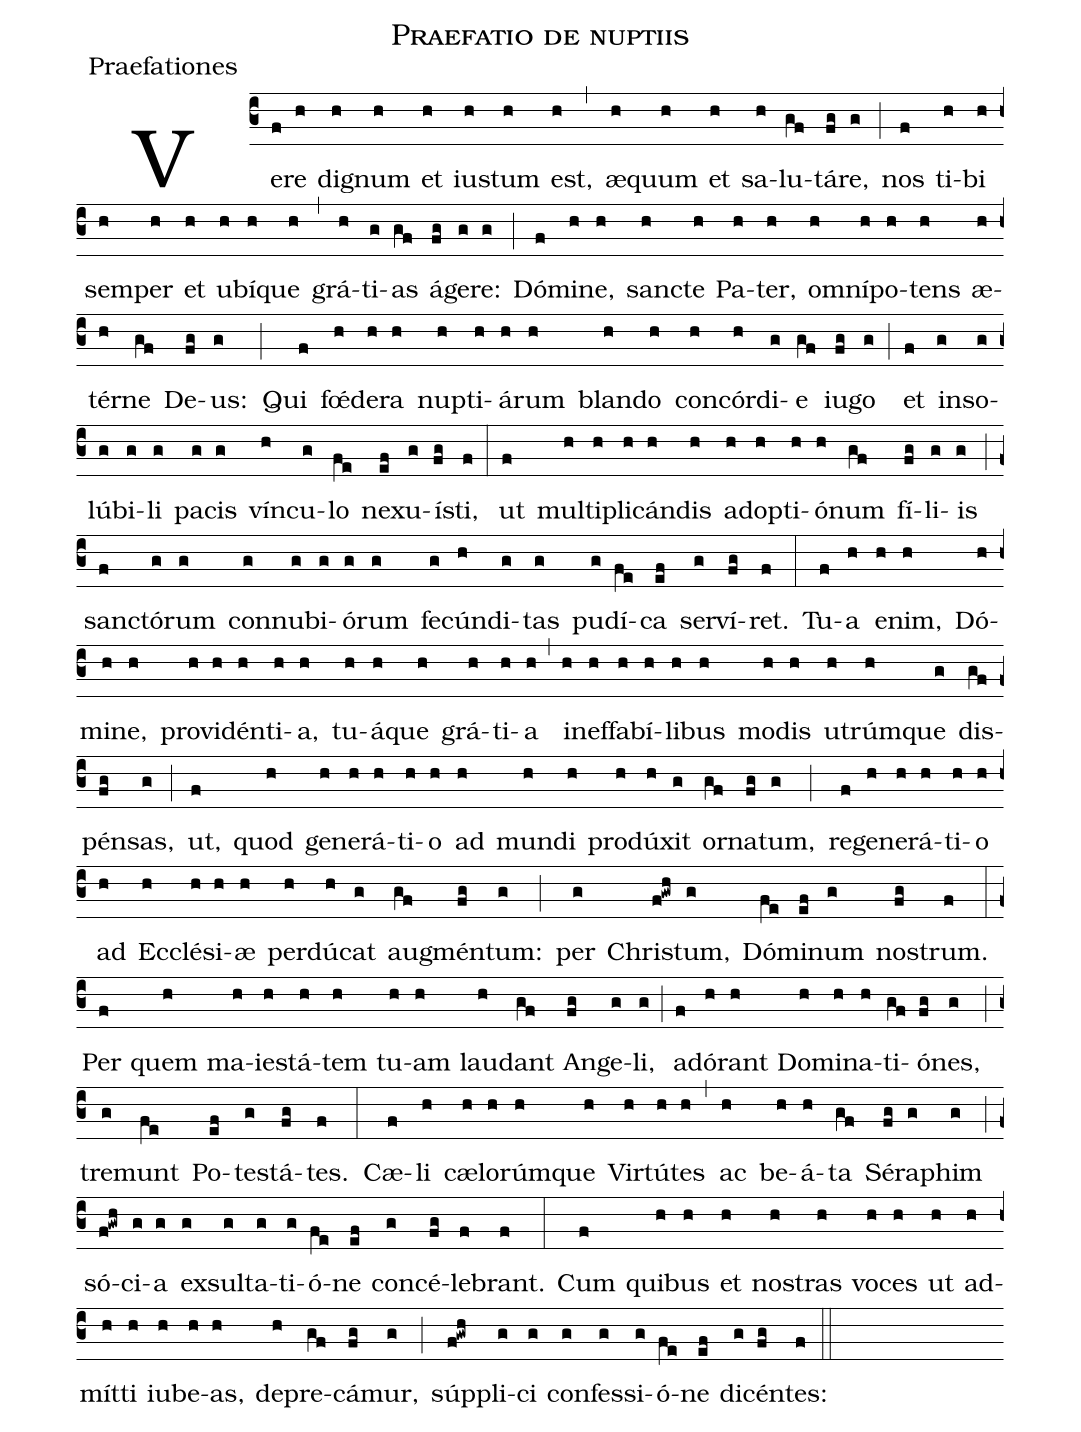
name:Praefatio de nuptiis;
office-part:Praefationes;
%%
occasion: Missa votiva pro Sponsis;
book: Præfationes a Sancta Sede concessæ pro antiqua vel extraordinaria Ritus Romani forma, Liberia Editrice Vaticana, 2020;
%%
(c3) Ve(f)re(h) di(h)gnum(h) et(h) iu(h)stum(h) est,(h) (,) æ(h)quum(h) et(h) sa(h)lu(gf)tá(fg)re,(g) (;) nos(f) ti(h)bi(h) sem(h)per(h) et(h) u(h)bí(h)que(h) (,) grá(h)ti(g)as(gf) á(fg)ge(g)re:(g) (;) Dó(f)mi(h)ne,(h) sanc(h)te(h) Pa(h)ter,(h) o(h)mní(h)po(h)tens(h) æ(h)tér(h)ne(gf) De(fg)us:(g) (;) Qui(f) fœ́(h)de(h)ra(h) nup(h)ti(h)á(h)rum(h) blan(h)do(h) con(h)cór(h)di(g)e(gf) iu(fg)go(g) (;) et(f) in(g)so(g)lú(g)bi(g)li(g) pa(g)cis(g) vín(h)cu(g)lo(fe) ne(ef)xu(g)í(fg)sti,(f) (:) ut(f) mul(h)ti(h)pli(h)cán(h)dis(h) a(h)dop(h)ti(h)ó(h)num(gf) fí(fg)li(g)is(g) (;) sanc(f)tó(g)rum(g) con(g)nu(g)bi(g)ó(g)rum(g) fe(g)cún(h)di(g)tas(g) pu(g)dí(fe)ca(ef) ser(g)ví(fg)ret.(f) (:) Tu(f)a(h) e(h)nim,(h) Dó(h)mi(h)ne,(h) pro(h)vi(h)dén(h)ti(h)a,(h) tu(h)á(h)que(h) grá(h)ti(h)a(h) (,) in(h)ef(h)fa(h)bí(h)li(h)bus(h) mo(h)dis(h) u(h)trúm(h)que(g) dis(gf)pén(fg)sas,(g) (;) ut,(f) quod(h) ge(h)ne(h)rá(h)ti(h)o(h) ad(h) mun(h)di(h) pro(h)dú(h)xit(g) or(gf)na(fg)tum,(g) (;) re(f)ge(h)ne(h)rá(h)ti(h)o(h) ad(h) Ec(h)clé(h)si(h)æ(h) per(h)dú(h)cat(g) aug(gf)mén(fg)tum:(g) (;) per(g) Chri(f!gwh)stum,(g) Dó(fe)mi(ef)num(g) nos(fg)trum.(f) (:) Per(f) quem(h) ma(h)ie(h)stá(h)tem(h) tu(h)am(h) lau(h)dant(gf) An(fg)ge(g)li,(g) (;) a(f)dó(h)rant(h) Do(h)mi(h)na(h)ti(gf)ó(fg)nes,(g) (;) tre(g)munt(fe) Po(ef)tes(g)tá(fg)tes.(f) (:) Cæ(f)li(h) cæ(h)lo(h)rúm(h)que(h) Vir(h)tú(h)tes(h) (,) ac(h) be(h)á(h)ta(gf) Sé(fg)ra(g)phim(g) (;) só(f!gwh)ci(g)a(g) ex(g)sul(g)ta(g)ti(g)ó(fe)ne(ef) con(g)cé(fg)le(f)brant.(f) (:) Cum(f) qui(h)bus(h) et(h) no(h)stras(h) vo(h)ces(h) ut(h) ad(h)mít(h)ti(h) iu(h)be(h)as,(h) de(h)pre(gf)cá(fg)mur,(g) (;) súp(f!gwh)pli(g)ci(g) con(g)fes(g)si(g)ó(fe)ne(ef) di(g)cén(fg)tes:(f) (::)
